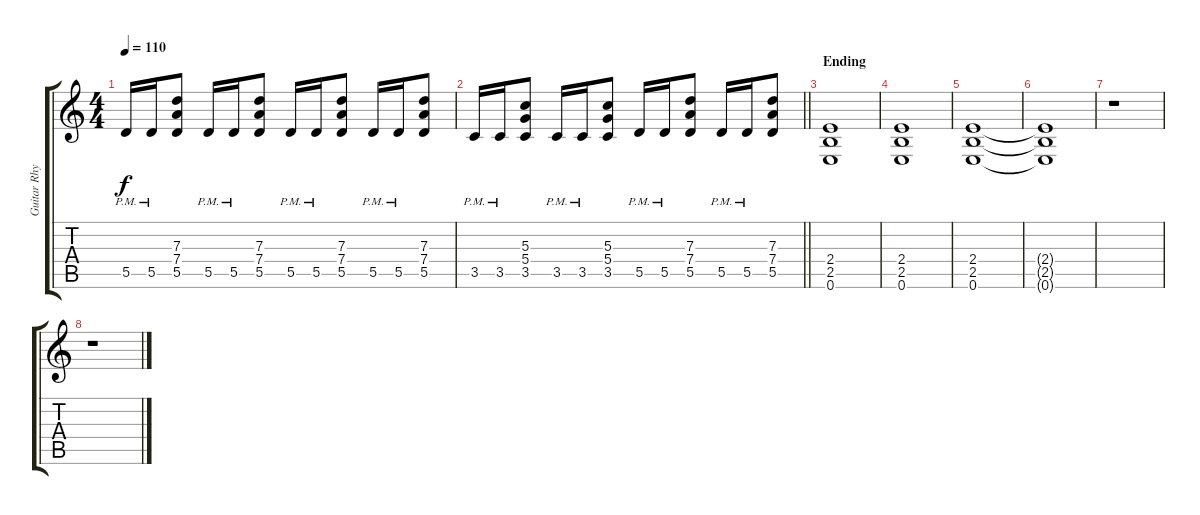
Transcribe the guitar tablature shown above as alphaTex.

\track ("Guitar Rhythm1" "Guitar Rhy") {instrument distortionguitar}
\staff {score tabs}
\tuning (E4 B3 G3 D3 A2 E2) {hide}
\ts (4 4)
\tempo 110
\clef g2
\ks c
5.5{pm}.16{dy f} 5.5{pm}.16 (7.3 7.4 5.5).8 5.5{pm}.16 5.5{pm}.16 (7.3 7.4 5.5).8 5.5{pm}.16 5.5{pm}.16 (7.3 7.4 5.5).8 5.5{pm}.16 5.5{pm}.16 (7.3 7.4 5.5).8 |
\barLineRight lightlight
3.5{pm}.16 3.5{pm}.16 (5.3 5.4 3.5).8 3.5{pm}.16 3.5{pm}.16 (5.3 5.4 3.5).8 5.5{pm}.16 5.5{pm}.16 (7.3 7.4 5.5).8 5.5{pm}.16 5.5{pm}.16 (7.3 7.4 5.5).8 |
\section ("" "Ending")
(2.4 2.5 0.6).1 |
(2.4 2.5 0.6).1 |
(2.4 2.5 0.6).1 |
(2.4{t} 2.5{t} 0.6{t}).1 |
r.1 |
r.1
